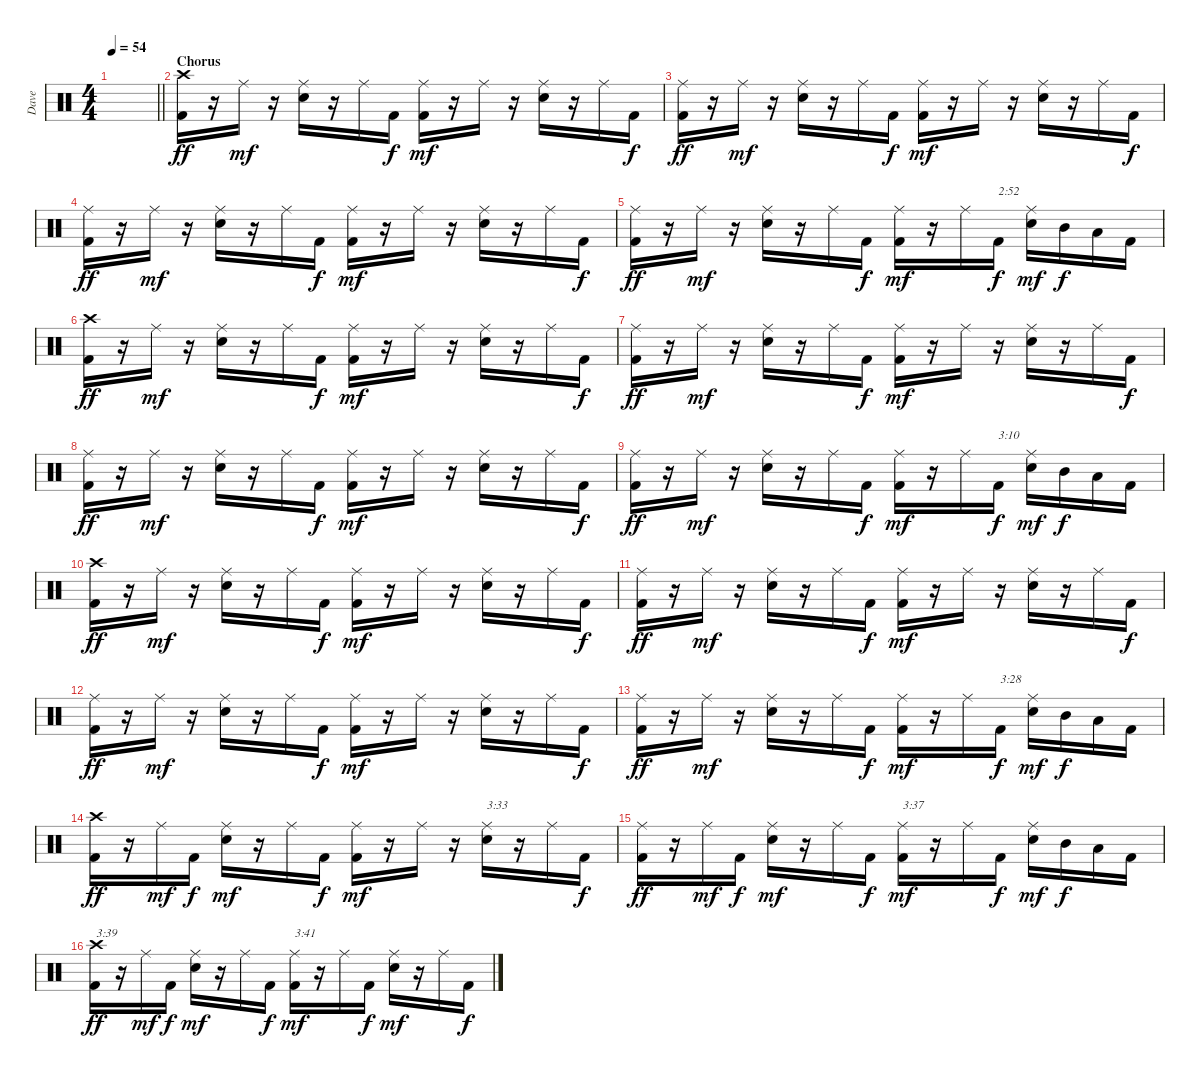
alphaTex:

\track ("Dave" "Dave") {instrument percussion}
\staff {score}
\articulation defaults
\ts (4 4)
\tempo 54
\clef neutral
\barLineRight lightlight
\ks c
|
\section ("" "Chorus")
("Crash high (hit)" "Kick (hit) 2").16{dy ff} r.16 "Ride (middle)".16{dy mf} r.16 ("Ride (middle)" "Snare (hit) 2").16 r.16 "Ride (middle)".16 "Kick (hit) 2".16{dy f} ("Ride (middle)" "Kick (hit) 2").16{dy mf} r.16 "Ride (middle)".16 r.16 ("Ride (middle)" "Snare (hit) 2").16 r.16 "Ride (middle)".16 "Kick (hit) 2".16{dy f} |
("Ride (middle)" "Kick (hit) 2").16{dy ff} r.16 "Ride (middle)".16{dy mf} r.16 ("Ride (middle)" "Snare (hit) 2").16 r.16 "Ride (middle)".16 "Kick (hit) 2".16{dy f} ("Ride (middle)" "Kick (hit) 2").16{dy mf} r.16 "Ride (middle)".16 r.16 ("Ride (middle)" "Snare (hit) 2").16 r.16 "Ride (middle)".16 "Kick (hit) 2".16{dy f} |
("Ride (middle)" "Kick (hit) 2").16{dy ff} r.16 "Ride (middle)".16{dy mf} r.16 ("Ride (middle)" "Snare (hit) 2").16 r.16 "Ride (middle)".16 "Kick (hit) 2".16{dy f} ("Ride (middle)" "Kick (hit) 2").16{dy mf} r.16 "Ride (middle)".16 r.16 ("Ride (middle)" "Snare (hit) 2").16 r.16 "Ride (middle)".16 "Kick (hit) 2".16{dy f} |
("Ride (middle)" "Kick (hit) 2").16{dy ff} r.16 "Ride (middle)".16{dy mf} r.16 ("Ride (middle)" "Snare (hit) 2").16 r.16 "Ride (middle)".16 "Kick (hit) 2".16{dy f} ("Ride (middle)" "Kick (hit) 2").16{dy mf} r.16 "Ride (middle)".16 "Kick (hit) 2".16{txt "2:52" dy f} ("Ride (middle)" "Snare (hit) 2").16{dy mf} "Mid Tom (hit)".16{dy f} "Low Tom (hit)".16 "Kick (hit) 2".16 |
("Crash high (hit)" "Kick (hit) 2").16{dy ff} r.16 "Ride (middle)".16{dy mf} r.16 ("Ride (middle)" "Snare (hit) 2").16 r.16 "Ride (middle)".16 "Kick (hit) 2".16{dy f} ("Ride (middle)" "Kick (hit) 2").16{dy mf} r.16 "Ride (middle)".16 r.16 ("Ride (middle)" "Snare (hit) 2").16 r.16 "Ride (middle)".16 "Kick (hit) 2".16{dy f} |
("Ride (middle)" "Kick (hit) 2").16{dy ff} r.16 "Ride (middle)".16{dy mf} r.16 ("Ride (middle)" "Snare (hit) 2").16 r.16 "Ride (middle)".16 "Kick (hit) 2".16{dy f} ("Ride (middle)" "Kick (hit) 2").16{dy mf} r.16 "Ride (middle)".16 r.16 ("Ride (middle)" "Snare (hit) 2").16 r.16 "Ride (middle)".16 "Kick (hit) 2".16{dy f} |
("Ride (middle)" "Kick (hit) 2").16{dy ff} r.16 "Ride (middle)".16{dy mf} r.16 ("Ride (middle)" "Snare (hit) 2").16 r.16 "Ride (middle)".16 "Kick (hit) 2".16{dy f} ("Ride (middle)" "Kick (hit) 2").16{dy mf} r.16 "Ride (middle)".16 r.16 ("Ride (middle)" "Snare (hit) 2").16 r.16 "Ride (middle)".16 "Kick (hit) 2".16{dy f} |
("Ride (middle)" "Kick (hit) 2").16{dy ff} r.16 "Ride (middle)".16{dy mf} r.16 ("Ride (middle)" "Snare (hit) 2").16 r.16 "Ride (middle)".16 "Kick (hit) 2".16{dy f} ("Ride (middle)" "Kick (hit) 2").16{dy mf} r.16 "Ride (middle)".16 "Kick (hit) 2".16{txt "3:10" dy f} ("Ride (middle)" "Snare (hit) 2").16{dy mf} "Mid Tom (hit)".16{dy f} "Low Tom (hit)".16 "Kick (hit) 2".16 |
("Crash high (hit)" "Kick (hit) 2").16{dy ff} r.16 "Ride (middle)".16{dy mf} r.16 ("Ride (middle)" "Snare (hit) 2").16 r.16 "Ride (middle)".16 "Kick (hit) 2".16{dy f} ("Ride (middle)" "Kick (hit) 2").16{dy mf} r.16 "Ride (middle)".16 r.16 ("Ride (middle)" "Snare (hit) 2").16 r.16 "Ride (middle)".16 "Kick (hit) 2".16{dy f} |
("Ride (middle)" "Kick (hit) 2").16{dy ff} r.16 "Ride (middle)".16{dy mf} r.16 ("Ride (middle)" "Snare (hit) 2").16 r.16 "Ride (middle)".16 "Kick (hit) 2".16{dy f} ("Ride (middle)" "Kick (hit) 2").16{dy mf} r.16 "Ride (middle)".16 r.16 ("Ride (middle)" "Snare (hit) 2").16 r.16 "Ride (middle)".16 "Kick (hit) 2".16{dy f} |
("Ride (middle)" "Kick (hit) 2").16{dy ff} r.16 "Ride (middle)".16{dy mf} r.16 ("Ride (middle)" "Snare (hit) 2").16 r.16 "Ride (middle)".16 "Kick (hit) 2".16{dy f} ("Ride (middle)" "Kick (hit) 2").16{dy mf} r.16 "Ride (middle)".16 r.16 ("Ride (middle)" "Snare (hit) 2").16 r.16 "Ride (middle)".16 "Kick (hit) 2".16{dy f} |
("Ride (middle)" "Kick (hit) 2").16{dy ff} r.16 "Ride (middle)".16{dy mf} r.16 ("Ride (middle)" "Snare (hit) 2").16 r.16 "Ride (middle)".16 "Kick (hit) 2".16{dy f} ("Ride (middle)" "Kick (hit) 2").16{dy mf} r.16 "Ride (middle)".16 "Kick (hit) 2".16{txt "3:28" dy f} ("Ride (middle)" "Snare (hit) 2").16{dy mf} "Mid Tom (hit)".16{dy f} "Low Tom (hit)".16 "Kick (hit) 2".16 |
("Crash high (hit)" "Kick (hit) 2").16{dy ff} r.16 "Ride (middle)".16{dy mf} "Kick (hit) 2".16{dy f} ("Ride (middle)" "Snare (hit) 2").16{dy mf} r.16 "Ride (middle)".16 "Kick (hit) 2".16{dy f} ("Ride (middle)" "Kick (hit) 2").16{dy mf} r.16 "Ride (middle)".16 r.16 ("Ride (middle)" "Snare (hit) 2").16{txt "3:33"} r.16 "Ride (middle)".16 "Kick (hit) 2".16{dy f} |
("Ride (middle)" "Kick (hit) 2").16{dy ff} r.16 "Ride (middle)".16{dy mf} "Kick (hit) 2".16{dy f} ("Ride (middle)" "Snare (hit) 2").16{dy mf} r.16 "Ride (middle)".16 "Kick (hit) 2".16{dy f} ("Ride (middle)" "Kick (hit) 2").16{txt "3:37" dy mf} r.16 "Ride (middle)".16 "Kick (hit) 2".16{dy f} ("Ride (middle)" "Snare (hit) 2").16{dy mf} "Mid Tom (hit)".16{dy f} "Low Tom (hit)".16 "Kick (hit) 2".16 |
("Crash high (hit)" "Kick (hit) 2").16{txt "3:39" dy ff} r.16 "Ride (middle)".16{dy mf} "Kick (hit) 2".16{dy f} ("Ride (middle)" "Snare (hit) 2").16{dy mf} r.16 "Ride (middle)".16 "Kick (hit) 2".16{dy f} ("Ride (middle)" "Kick (hit) 2").16{txt "3:41" dy mf} r.16 "Ride (middle)".16 "Kick (hit) 2".16{dy f} ("Ride (middle)" "Snare (hit) 2").16{dy mf} r.16 "Ride (middle)".16 "Kick (hit) 2".16{dy f}
